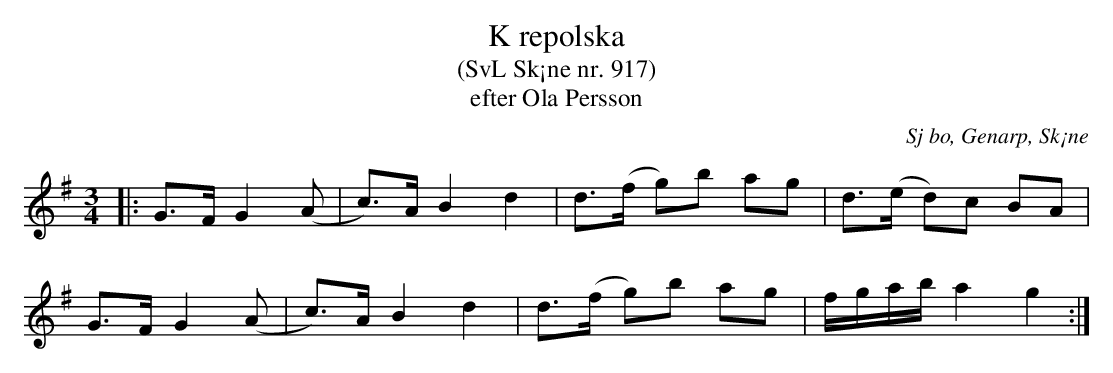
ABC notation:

X:1
T:K repolska
T:(SvL Sk¡ne nr. 917)
T:efter Ola Persson
O:Sj bo, Genarp, Sk¡ne
M:3/4
L:1/8
K:G
|: G>F G2 (A | c)>A B2 d2 | d>(f g)b ag | d>(e d)c BA |
G>F G2 (A | c)>A B2 d2 | d>(f g)b ag | f/g/a/b/ a2 g2 :|
